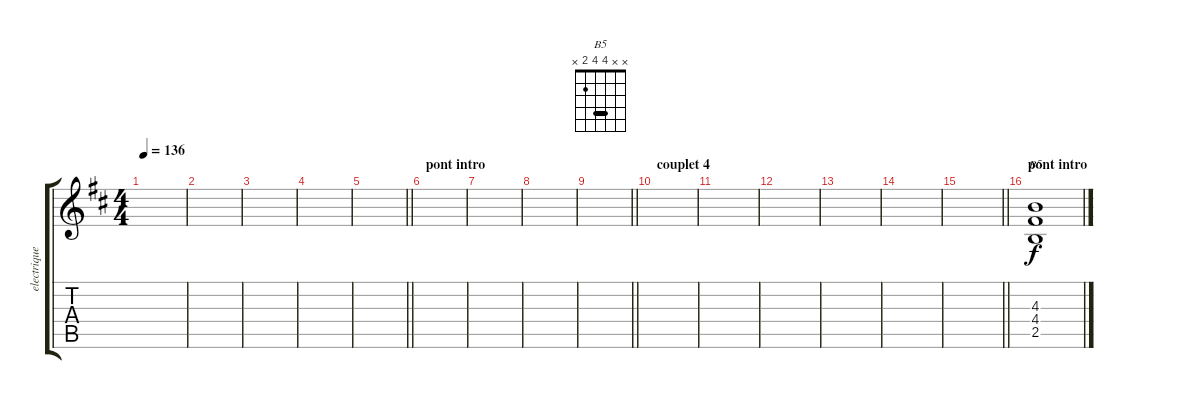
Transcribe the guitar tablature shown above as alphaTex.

\track ("electrique" "electrique") {instrument distortionguitar}
\staff {score tabs}
\tuning (E4 B3 G3 D3 A2 E2) {hide}
\chord ("B5" x x 4 4 2 x) {barre 4}
\ts (4 4)
\tempo 136
\clef g2
\ks d
|
|
|
|
\barLineRight lightlight
|
\section ("" "pont intro")
|
|
|
\barLineRight lightlight
|
\section ("" "couplet 4")
|
|
|
|
|
\barLineRight lightlight
|
\section ("" "pont intro")
(4.3 4.4 2.5).1{ch "B5"}
